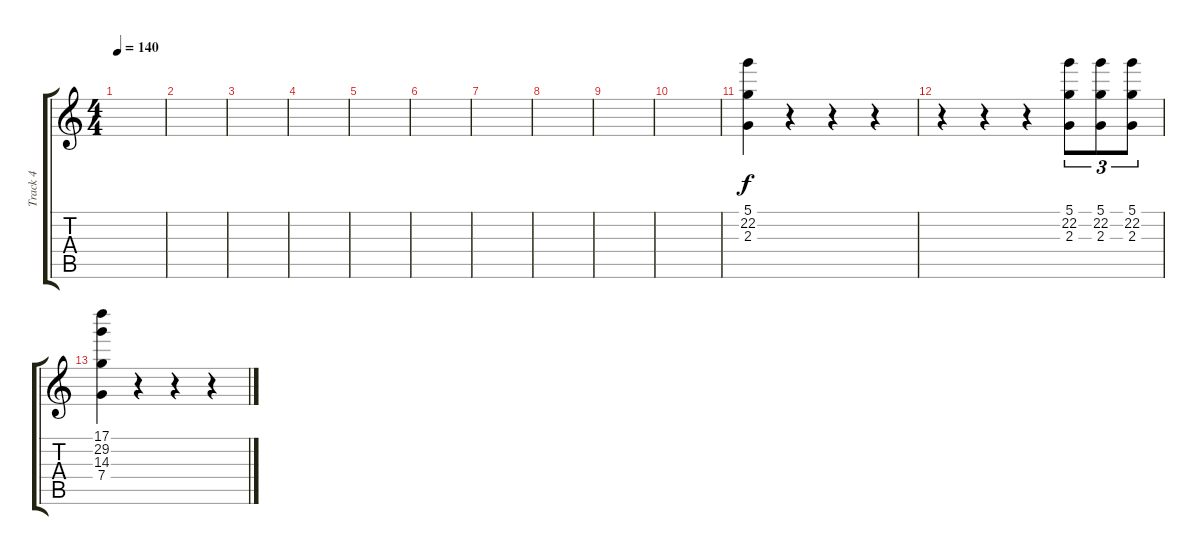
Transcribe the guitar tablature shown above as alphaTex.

\track ("Track 4" "Track 4") {instrument orchestrahit}
\staff {score tabs}
\tuning (D5 A4 F4 C4 G3 D3) {hide}
\ts (4 4)
\tempo 140
\clef g2
\ks c
|
|
|
|
|
|
|
|
|
|
(5.1 22.2 2.3).4 r.4 r.4 r.4 |
r.4 r.4 r.4 (5.1 22.2 2.3).8{tu (3 2)} (5.1 22.2 2.3).8{tu (3 2)} (5.1 22.2 2.3).8{tu (3 2)} |
(17.1 29.2 14.3 7.4).4 r.4 r.4 r.4
